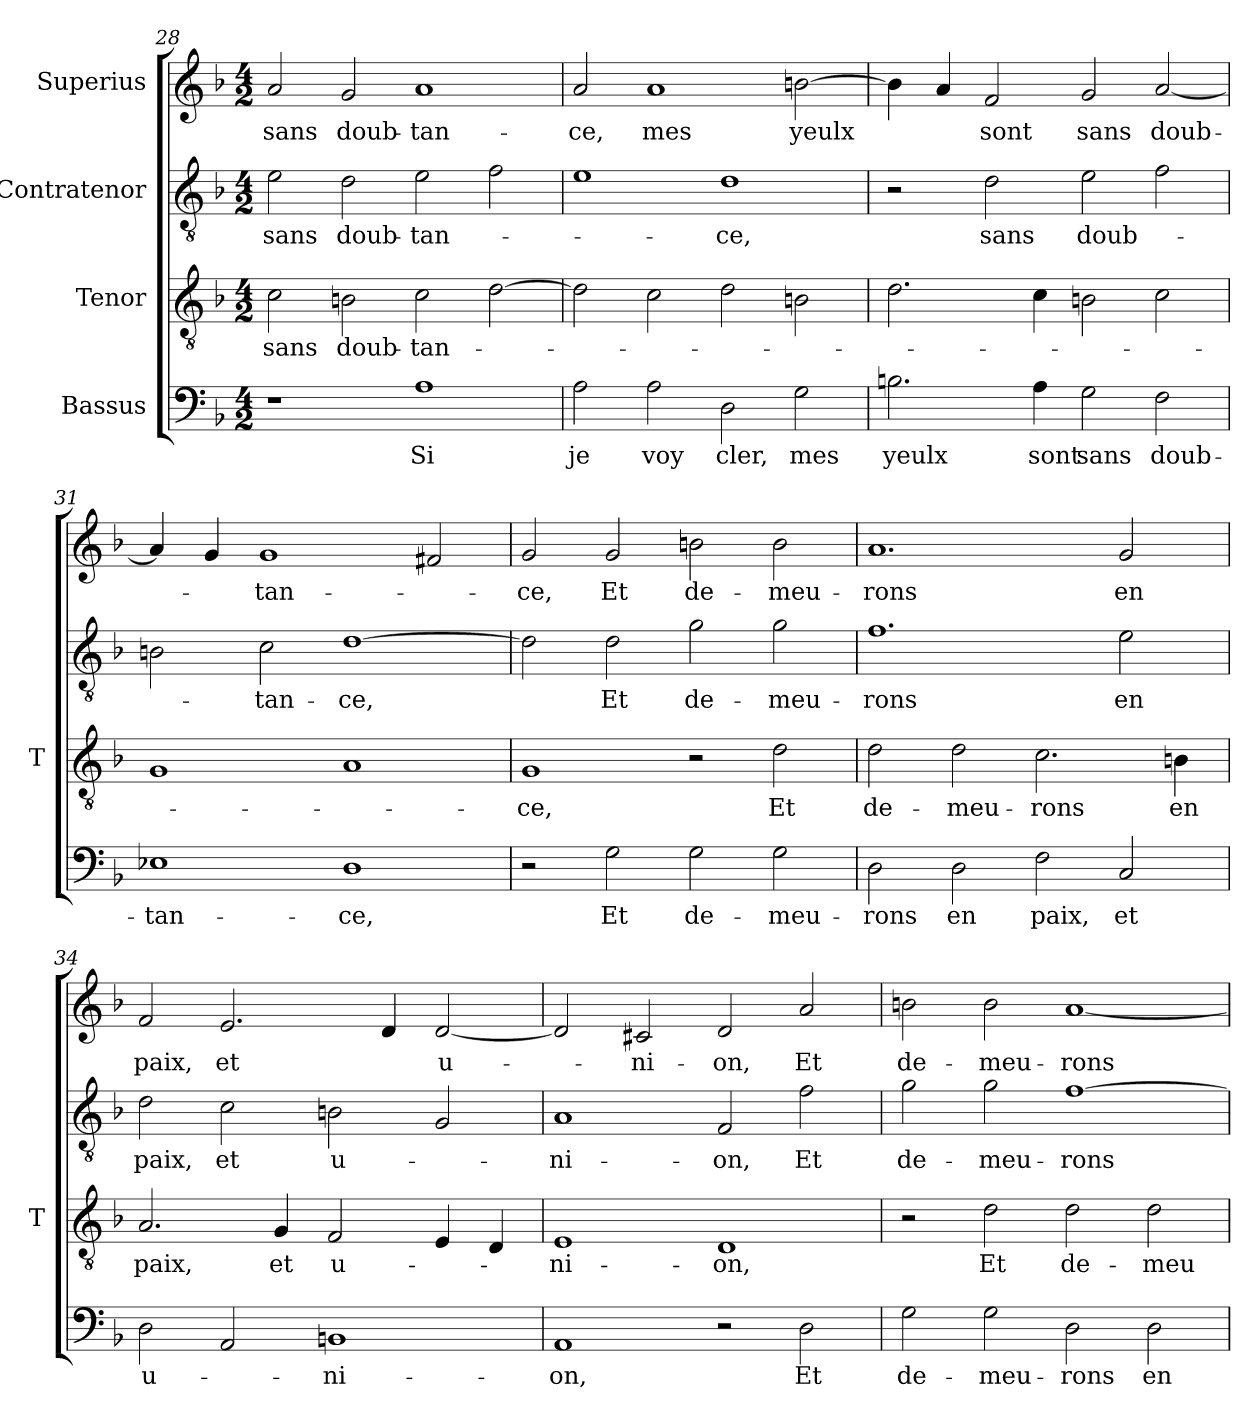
**kern	**text	**kern	**text	**kern	**text	**kern	**text
*part4	*part4	*part3	*part3	*part2	*part2	*part1	*part1
*staff4	*staff4	*staff3	*staff3	*staff2	*staff2	*staff1	*staff1
*I"Bassus	*	*I"Tenor	*	*I"Contratenor	*	*I"Superius	*
*	*	*I'T	*	*	*	*	*
*clefF4	*	*clefGv2	*	*clefGv2	*	*clefG2	*
*k[b-]	*	*k[b-]	*	*k[b-]	*	*k[b-]	*
*M4/2	*	*M4/2	*	*M4/2	*	*M4/2	*
=28	=28	=28	=28	=28	=28	=28	=28
1r	.	2c	-sans	2e	-sans	2a	-sans
.	.	2Bn	doub-	2d	doub-	2g	doub-
1A	-Si	2c	tan-	2e	tan-	1a	tan-
.	.	[2d	.	2f	.	.	.
=29	=29	=29	=29	=29	=29	=29	=29
2A	-je	2d]	.	1e	.	2a	-ce,
2A	-voy	2c	.	.	.	1a	-mes
2D	-cler,	2d	.	1d	-ce,	.	.
2G	-mes	2Bn	.	.	.	[2b	-yeulx
=30	=30	=30	=30	=30	=30	=30	=30
2.B	-yeulx	2.d	.	2r	.	4b]	.
.	.	.	.	.	.	4a	.
.	.	.	.	2d	-sans	2f	-sont
4A	-sont	4c	.	.	.	.	.
2G	-sans	2Bn	.	2e	doub-	2g	-sans
2F	doub-	2c	.	2f	.	[2a	doub-
=31	=31	=31	=31	=31	=31	=31	=31
1E-X	tan-	1G	.	2Bn	.	4a]	.
.	.	.	.	.	.	4g	.
.	.	.	.	2c	tan-	1g	tan-
1D	-ce,	1A	.	[1d	-ce,	.	.
.	.	.	.	.	.	2f#X	.
=32	=32	=32	=32	=32	=32	=32	=32
2r	.	1G	-ce,	2d]	.	2g	-ce,
2G	-Et	.	.	2d	-Et	2g	-Et
2G	de-	2r	.	2g	de-	2b	de-
2G	meu-	2d	-Et	2g	meu-	2b	meu-
=33	=33	=33	=33	=33	=33	=33	=33
2D	-rons	2d	de-	1.f	-rons	1.a	-rons
2D	-en	2d	meu-	.	.	.	.
2F	-paix,	2.c	-rons	.	.	.	.
2C	-et	.	.	2e	-en	2g	-en
.	.	4Bn	-en	.	.	.	.
=34	=34	=34	=34	=34	=34	=34	=34
2D	u-	2.A	-paix,	2d	-paix,	2f	-paix,
2AA	.	.	.	2c	-et	2.e	-et
.	.	4G	-et	.	.	.	.
1BB	ni-	2F	u-	2Bn	u-	.	.
.	.	.	.	.	.	4d	.
.	.	4E	.	2G	.	[2d	u-
.	.	4D	.	.	.	.	.
=35	=35	=35	=35	=35	=35	=35	=35
1AA	-on,	1E	ni-	1A	ni-	2d]	.
.	.	.	.	.	.	2c#X	ni-
2r	.	1D	-on,	2F	-on,	2d	-on,
2D	-Et	.	.	2f	-Et	2a	-Et
=36	=36	=36	=36	=36	=36	=36	=36
2G	de-	2r	.	2g	de-	2b	de-
2G	meu-	2d	-Et	2g	meu-	2b	meu-
2D	-rons	2d	de-	[1f	-rons	[1a	-rons
2D	-en	2d	meu-	.	.	.	.
=	=	=	=	=	=	=	=
*-	*-	*-	*-	*-	*-	*-	*-
